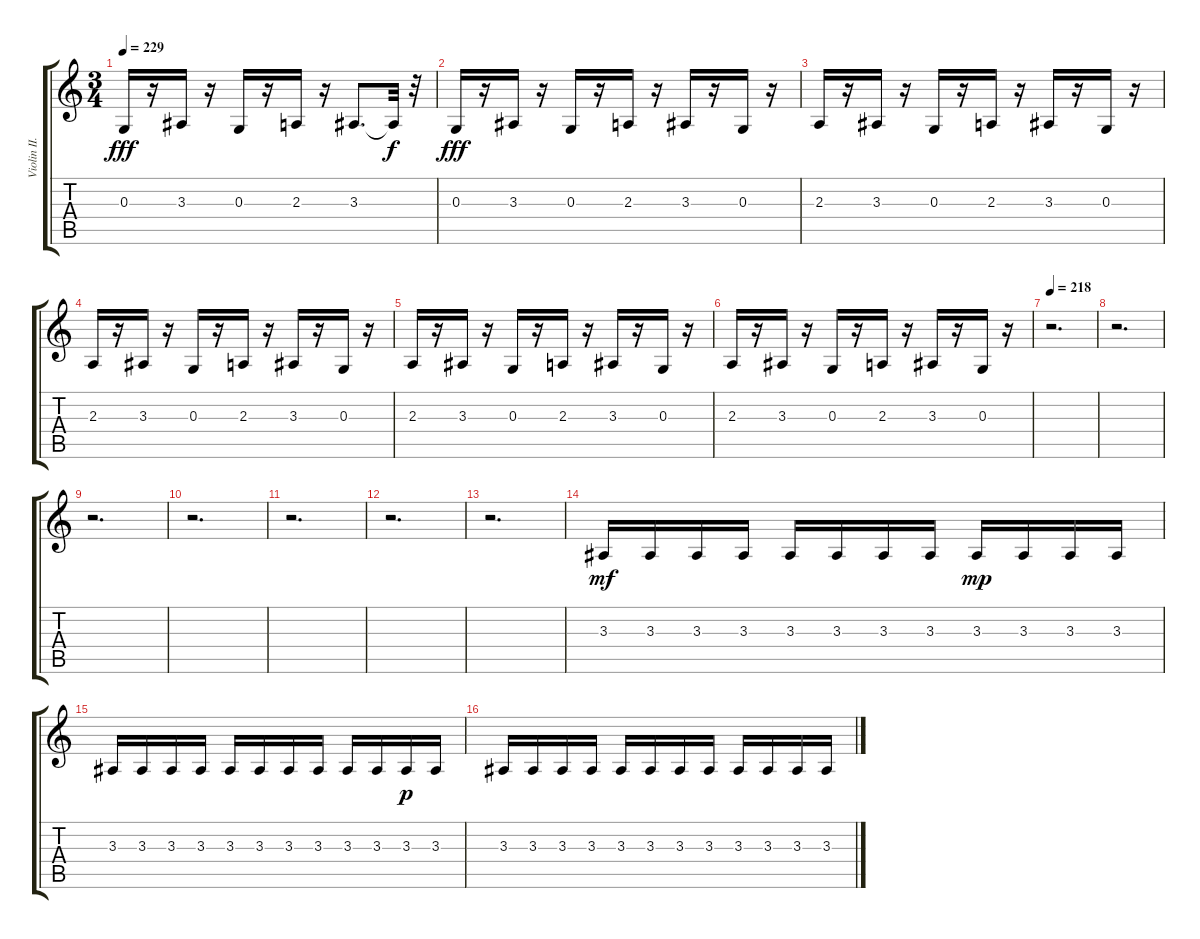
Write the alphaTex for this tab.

\track ("Violin II." "Violin II.") {instrument stringensemble2}
\staff {score tabs}
\tuning (E4 B3 G3 D3 A2 E2) {hide}
\ts (3 4)
\tempo 229
\clef g2
\ks c
0.3.16{dy fff} r.16 3.3.16 r.16 0.3.16 r.16 2.3.16 r.16 3.3.8{d} 3.3{t}.32{dy f} r.32 |
0.3.16{dy fff} r.16 3.3.16 r.16 0.3.16 r.16 2.3.16 r.16 3.3.16 r.16 0.3.16 r.16 |
2.3.16 r.16 3.3.16 r.16 0.3.16 r.16 2.3.16 r.16 3.3.16 r.16 0.3.16 r.16 |
2.3.16 r.16 3.3.16 r.16 0.3.16 r.16 2.3.16 r.16 3.3.16 r.16 0.3.16 r.16 |
2.3.16 r.16 3.3.16 r.16 0.3.16 r.16 2.3.16 r.16 3.3.16 r.16 0.3.16 r.16 |
2.3.16 r.16 3.3.16 r.16 0.3.16 r.16 2.3.16 r.16 3.3.16 r.16 0.3.16 r.16 |
\tempo 218
r.2{d} |
r.2{d} |
r.2{d} |
r.2{d} |
r.2{d} |
r.2{d} |
r.2{d} |
3.3.16{dy mf} 3.3.16 3.3.16 3.3.16 3.3.16 3.3.16 3.3.16 3.3.16 3.3.16{dy mp} 3.3.16 3.3.16 3.3.16 |
3.3.16 3.3.16 3.3.16 3.3.16 3.3.16 3.3.16 3.3.16 3.3.16 3.3.16 3.3.16 3.3.16{dy p} 3.3.16 |
3.3.16 3.3.16 3.3.16 3.3.16 3.3.16 3.3.16 3.3.16 3.3.16 3.3.16 3.3.16 3.3.16 3.3.16
